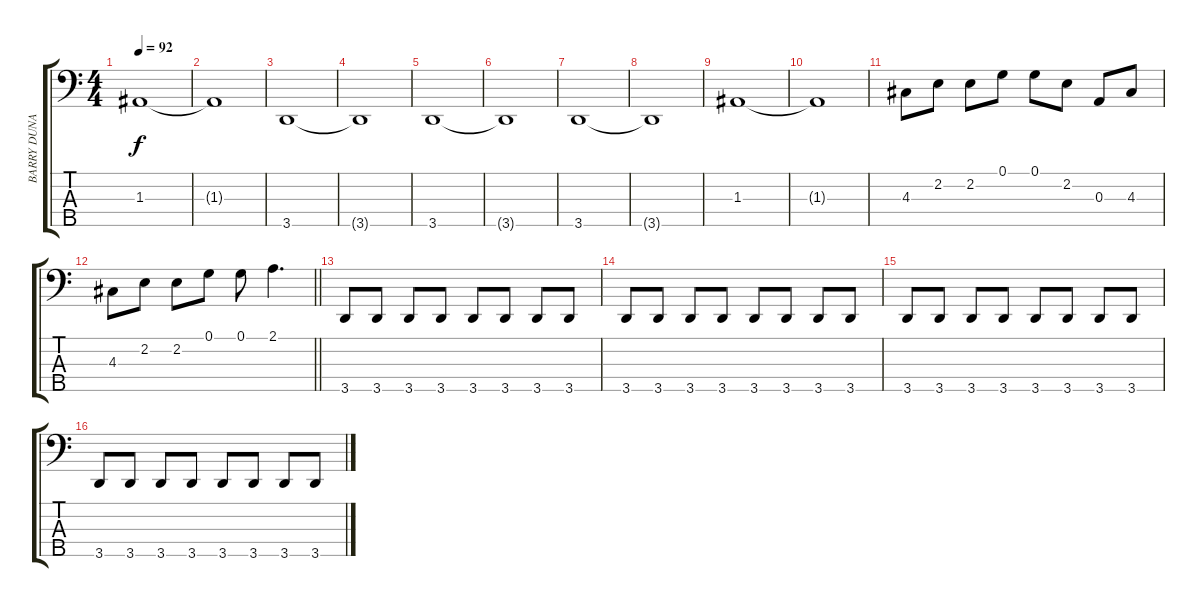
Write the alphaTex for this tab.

\track ("BARRY DUNAWAY" "BARRY DUNA") {instrument electricbassfinger}
\staff {score tabs}
\tuning (G2 D2 A1 E1 B0) {hide}
\ts (4 4)
\tempo 92
\clef f4
\ks c
1.3.1{dy f} |
1.3{t}.1 |
3.5.1 |
3.5{t}.1 |
3.5.1 |
3.5{t}.1 |
3.5.1 |
3.5{t}.1 |
1.3.1 |
1.3{t}.1 |
4.3.8 2.2.8 2.2.8 0.1.8 0.1.8 2.2.8 0.3.8 4.3.8 |
\barLineRight lightlight
4.3.8 2.2.8 2.2.8 0.1.8 0.1.8 2.1.4{d} |
3.5.8 3.5.8 3.5.8 3.5.8 3.5.8 3.5.8 3.5.8 3.5.8 |
3.5.8 3.5.8 3.5.8 3.5.8 3.5.8 3.5.8 3.5.8 3.5.8 |
3.5.8 3.5.8 3.5.8 3.5.8 3.5.8 3.5.8 3.5.8 3.5.8 |
3.5.8 3.5.8 3.5.8 3.5.8 3.5.8 3.5.8 3.5.8 3.5.8
